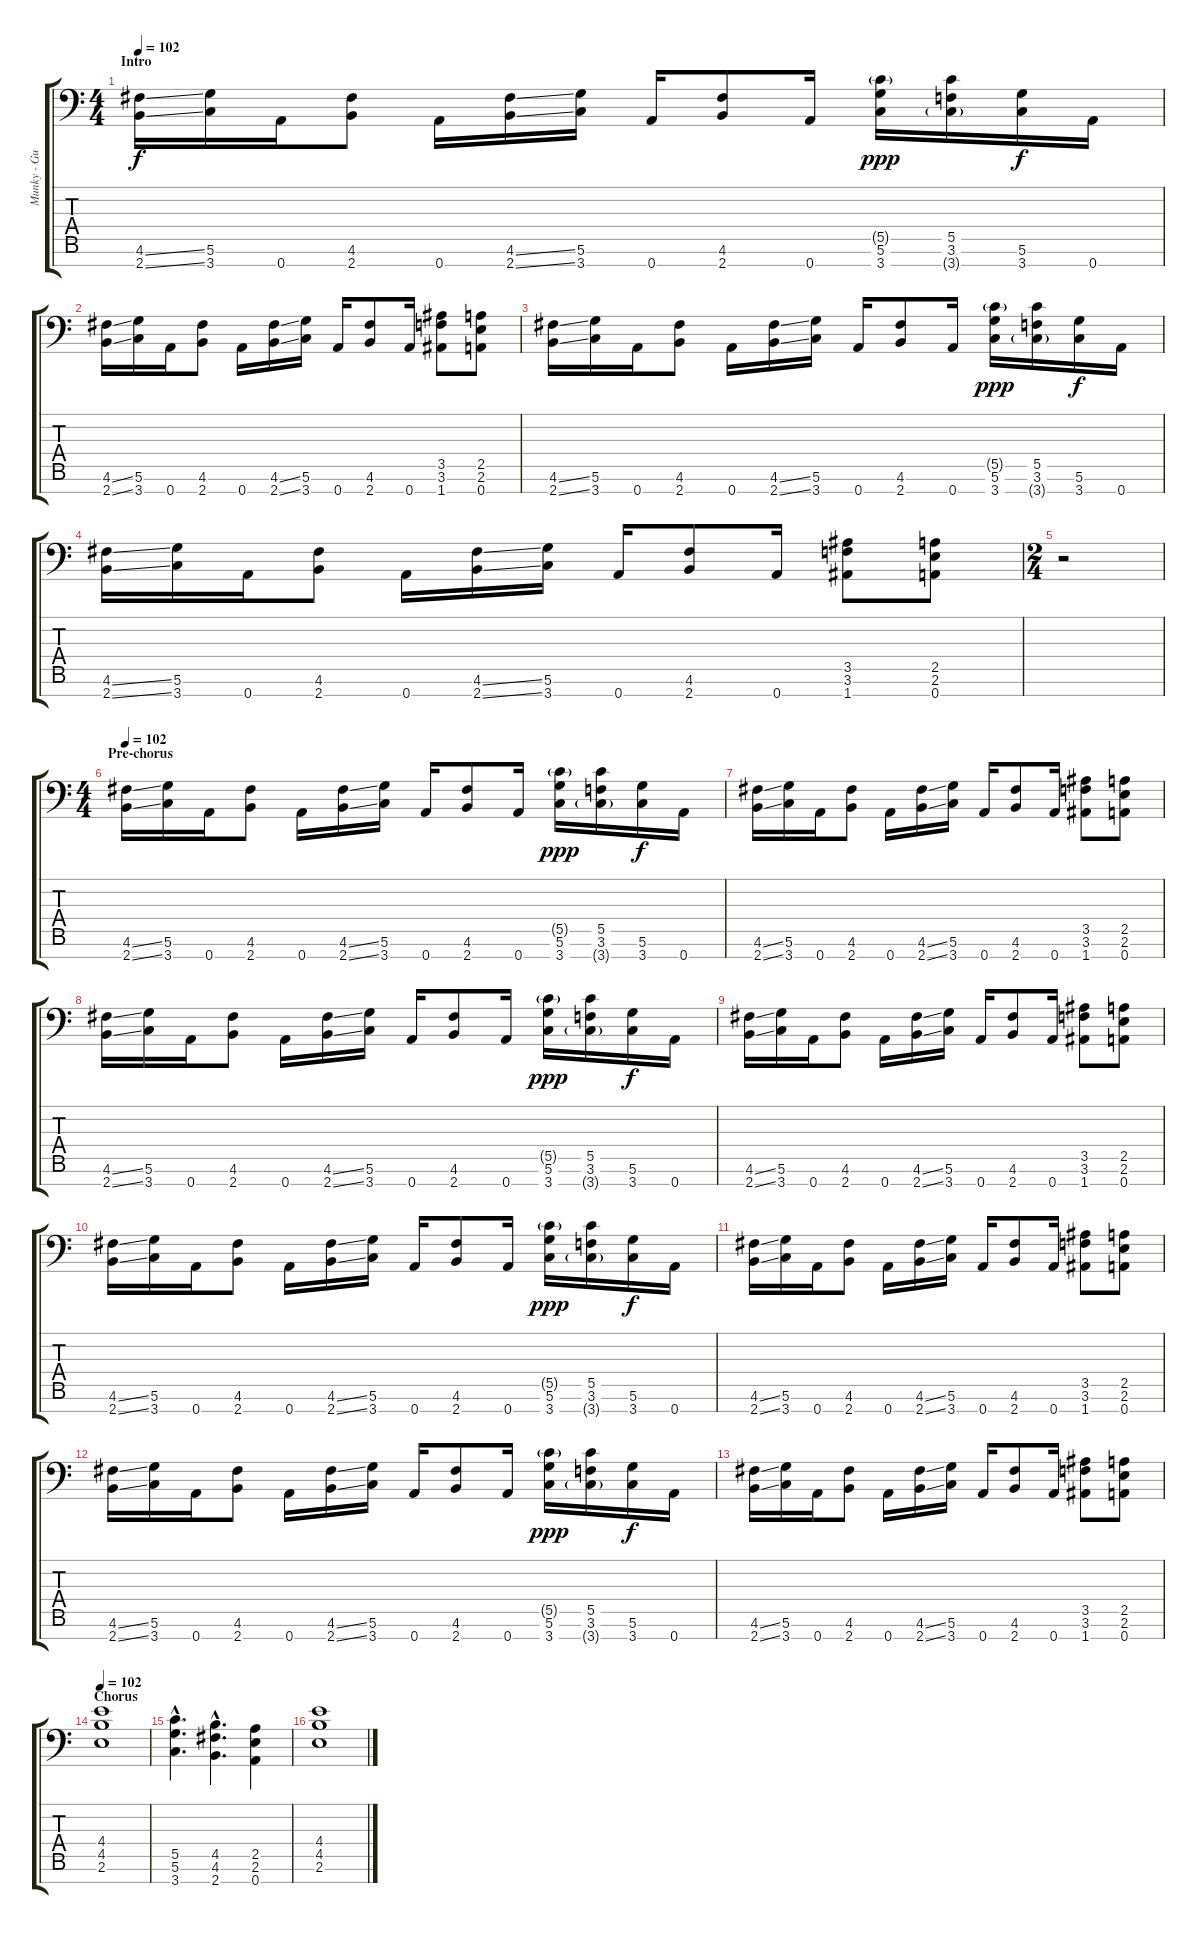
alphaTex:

\track ("Munky - Guitar" "Munky - Gu") {instrument distortionguitar}
\staff {score tabs}
\tuning (D4 A3 F3 C3 G2 D2 A1) {hide}
\ts (4 4)
\section ("" "Intro")
\tempo 102
\clef f4
\ks c
(4.6{ss} 2.7{ss}).16{dy f volume 12 balance 6 instrument distortionguitar} (5.6 3.7).16 0.7.16 (4.6 2.7).8 0.7.16 (4.6{ss} 2.7{ss}).16 (5.6 3.7).16 0.7.16 (4.6 2.7).8 0.7.16 (5.5{g} 5.6 3.7).16{dy ppp} (5.5 3.6 3.7{g}).16 (5.6 3.7).16{dy f} 0.7.16 |
(4.6{ss} 2.7{ss}).16 (5.6 3.7).16 0.7.16 (4.6 2.7).8 0.7.16 (4.6{ss} 2.7{ss}).16 (5.6 3.7).16 0.7.16 (4.6 2.7).8 0.7.16 (3.5 3.6 1.7).8 (2.5 2.6 0.7).8 |
(4.6{ss} 2.7{ss}).16 (5.6 3.7).16 0.7.16 (4.6 2.7).8 0.7.16 (4.6{ss} 2.7{ss}).16 (5.6 3.7).16 0.7.16 (4.6 2.7).8 0.7.16 (5.5{g} 5.6 3.7).16{dy ppp} (5.5 3.6 3.7{g}).16 (5.6 3.7).16{dy f} 0.7.16 |
(4.6{ss} 2.7{ss}).16 (5.6 3.7).16 0.7.16 (4.6 2.7).8 0.7.16 (4.6{ss} 2.7{ss}).16 (5.6 3.7).16 0.7.16 (4.6 2.7).8 0.7.16 (3.5 3.6 1.7).8 (2.5 2.6 0.7).8 |
\ts (2 4)
r.2 |
\ts (4 4)
\section ("" "Pre-chorus")
\tempo 102
(4.6{ss} 2.7{ss}).16{volume 12 balance 6 instrument distortionguitar} (5.6 3.7).16 0.7.16 (4.6 2.7).8 0.7.16 (4.6{ss} 2.7{ss}).16 (5.6 3.7).16 0.7.16 (4.6 2.7).8 0.7.16 (5.5{g} 5.6 3.7).16{dy ppp} (5.5 3.6 3.7{g}).16 (5.6 3.7).16{dy f} 0.7.16 |
(4.6{ss} 2.7{ss}).16 (5.6 3.7).16 0.7.16 (4.6 2.7).8 0.7.16 (4.6{ss} 2.7{ss}).16 (5.6 3.7).16 0.7.16 (4.6 2.7).8 0.7.16 (3.5 3.6 1.7).8 (2.5 2.6 0.7).8 |
(4.6{ss} 2.7{ss}).16 (5.6 3.7).16 0.7.16 (4.6 2.7).8 0.7.16 (4.6{ss} 2.7{ss}).16 (5.6 3.7).16 0.7.16 (4.6 2.7).8 0.7.16 (5.5{g} 5.6 3.7).16{dy ppp} (5.5 3.6 3.7{g}).16 (5.6 3.7).16{dy f} 0.7.16 |
(4.6{ss} 2.7{ss}).16 (5.6 3.7).16 0.7.16 (4.6 2.7).8 0.7.16 (4.6{ss} 2.7{ss}).16 (5.6 3.7).16 0.7.16 (4.6 2.7).8 0.7.16 (3.5 3.6 1.7).8 (2.5 2.6 0.7).8 |
(4.6{ss} 2.7{ss}).16 (5.6 3.7).16 0.7.16 (4.6 2.7).8 0.7.16 (4.6{ss} 2.7{ss}).16 (5.6 3.7).16 0.7.16 (4.6 2.7).8 0.7.16 (5.5{g} 5.6 3.7).16{dy ppp} (5.5 3.6 3.7{g}).16 (5.6 3.7).16{dy f} 0.7.16 |
(4.6{ss} 2.7{ss}).16 (5.6 3.7).16 0.7.16 (4.6 2.7).8 0.7.16 (4.6{ss} 2.7{ss}).16 (5.6 3.7).16 0.7.16 (4.6 2.7).8 0.7.16 (3.5 3.6 1.7).8 (2.5 2.6 0.7).8 |
(4.6{ss} 2.7{ss}).16 (5.6 3.7).16 0.7.16 (4.6 2.7).8 0.7.16 (4.6{ss} 2.7{ss}).16 (5.6 3.7).16 0.7.16 (4.6 2.7).8 0.7.16 (5.5{g} 5.6 3.7).16{dy ppp} (5.5 3.6 3.7{g}).16 (5.6 3.7).16{dy f} 0.7.16 |
(4.6{ss} 2.7{ss}).16 (5.6 3.7).16 0.7.16 (4.6 2.7).8 0.7.16 (4.6{ss} 2.7{ss}).16 (5.6 3.7).16 0.7.16 (4.6 2.7).8 0.7.16 (3.5 3.6 1.7).8 (2.5 2.6 0.7).8 |
\section ("" "Chorus")
\tempo 102
(4.4 4.5 2.6).1{volume 12 balance 8 instrument distortionguitar} |
(5.5{hac} 5.6{hac} 3.7{hac}).4{d} (4.5{hac} 4.6{hac} 2.7{hac}).4{d} (2.5 2.6 0.7).4 |
(4.4 4.5 2.6).1
